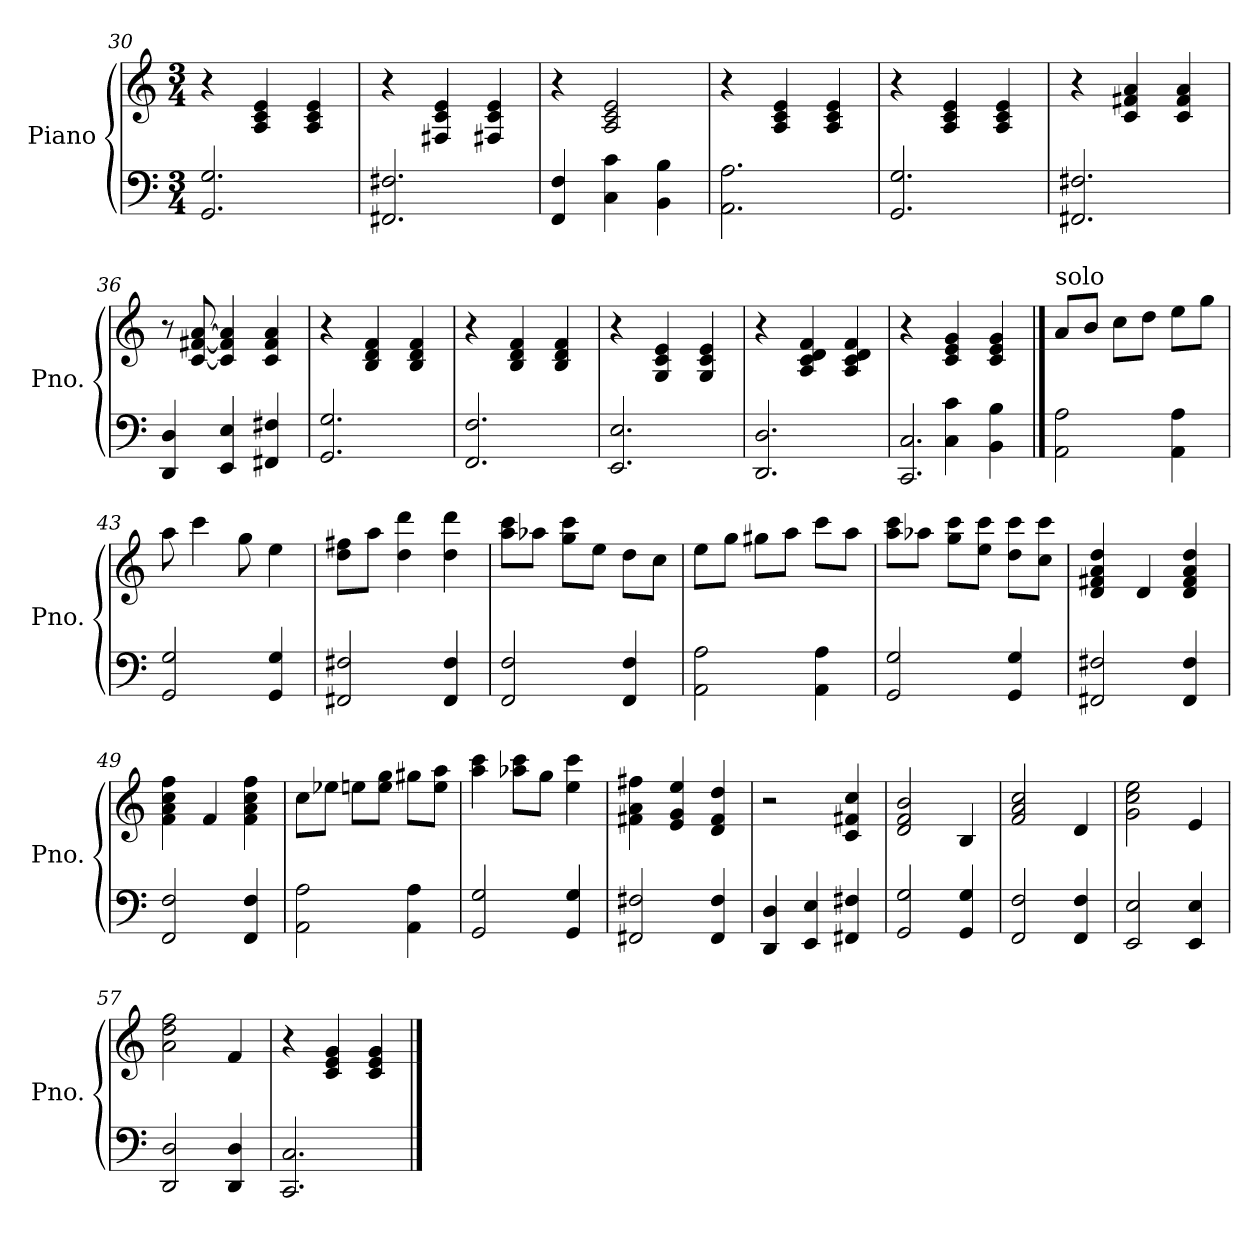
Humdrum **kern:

**kern	**kern
*part1	*part1
*staff2	*staff1
*I"Piano	*
*I'Pno.	*
*clefF4	*clefG2
*k[]	*k[]
*M3/4	*M3/4
=30	=30
2.GG/ 2.G/	4r
.	4A/ 4c/ 4e/
.	4A/ 4c/ 4e/
!!LO:LB:g=z
=31	=31
2.FF#X/ 2.F#X/	4r
.	4F#X/ 4c/ 4e/
.	4F#X/ 4c/ 4e/
=32	=32
4FF/ 4F/	4r
4C\ 4c\	2A/ 2c/ 2e/
4BB\ 4B\	.
=33	=33
2.AA\ 2.A\	4r
.	4A/ 4c/ 4e/
.	4A/ 4c/ 4e/
=34	=34
2.GG/ 2.G/	4r
.	4A/ 4c/ 4e/
.	4A/ 4c/ 4e/
=35	=35
2.FF#X/ 2.F#X/	4r
.	4c/ 4f#X/ 4a/
.	4c/ 4f#/ 4a/
=36	=36
4DD/ 4D/	8r
.	[8c/ [8f#X/ [8a/
4EE/ 4E/	4c/] 4f#/] 4a/]
4FF#X/ 4F#X/	4c/ 4f#/ 4a/
!!LO:PB:g=z
=37	=37
2.GG/ 2.G/	4r
.	4B/ 4d/ 4f/
.	4B/ 4d/ 4f/
=38	=38
2.FF/ 2.F/	4r
.	4B/ 4d/ 4f/
.	4B/ 4d/ 4f/
=39	=39
2.EE/ 2.E/	4r
.	4G/ 4c/ 4e/
.	4G/ 4c/ 4e/
=40	=40
2.DD/ 2.D/	4r
.	4A/ 4c/ 4d/ 4f/
.	4A/ 4c/ 4d/ 4f/
=41	=41
*^	*
2.CC/ 2.C/	4ryy	4r
.	4C\ 4c\	4c/ 4e/ 4g/
.	4BB\ 4B\	4c/ 4e/ 4g/
==42	==42	==42
!	!	!LO:TX:a:t=solo
*v	*v	*
2AA\ 2A\	8a/L
.	8b/J
.	8cc\L
.	8dd\J
4AA\ 4A\	8ee\L
.	8gg\J
!!LO:LB:g=z
=43	=43
2GG/ 2G/	8aa\
.	4ccc\
.	8gg\
4GG/ 4G/	4ee\
=44	=44
2FF#X/ 2F#X/	8dd\ 8ff#X\L
.	8aa\J
.	4dd\ 4ddd\
4FF#/ 4F#/	4dd\ 4ddd\
=45	=45
2FF/ 2F/	8aa\ 8ccc\L
.	8aa-X\J
.	8gg\ 8ccc\L
.	8ee\J
4FF/ 4F/	8dd\L
.	8cc\J
=46	=46
2AA\ 2A\	8ee\L
.	8gg\J
.	8gg#X\L
.	8aa\J
4AA\ 4A\	8ccc\L
.	8aa\J
!!LO:LB:g=z
=47	=47
2GG/ 2G/	8aa\ 8ccc\L
.	8aa-X\J
.	8gg\ 8ccc\L
.	8ee\ 8ccc\J
4GG/ 4G/	8dd\ 8ccc\L
.	8cc\ 8ccc\J
=48	=48
2FF#X/ 2F#X/	4d/ 4f#X/ 4a/ 4dd/
.	4d/
4FF#/ 4F#/	4d/ 4f#/ 4a/ 4dd/
=49	=49
2FF/ 2F/	4f\ 4a\ 4cc\ 4ff\
.	4f/
4FF/ 4F/	4f\ 4a\ 4cc\ 4ff\
=50	=50
2AA\ 2A\	8cc\L
.	8ee-X\J
.	8een\L
.	8ee\ 8gg\J
4AA\ 4A\	8gg#X\L
.	8ee\ 8aa\J
=51	=51
2GG/ 2G/	4aa\ 4ccc\
.	8aa-X\ 8ccc\L
.	8gg\J
4GG/ 4G/	4ee\ 4ccc\
!!LO:LB:g=z
=52	=52
2FF#X/ 2F#X/	4f#X\ 4a\ 4ff#X\
.	4e/ 4g/ 4ee/
4FF#/ 4F#/	4d/ 4f#/ 4dd/
=53	=53
4DD/ 4D/	2r
4EE/ 4E/	.
4FF#X/ 4F#X/	4c/ 4f#X/ 4cc/
=54	=54
2GG/ 2G/	2d/ 2f/ 2b/
4GG/ 4G/	4B/
=55	=55
2FF/ 2F/	2f/ 2a/ 2cc/
4FF/ 4F/	4d/
=56	=56
2EE/ 2E/	2g\ 2cc\ 2ee\
4EE/ 4E/	4e/
=57	=57
2DD/ 2D/	2a\ 2dd\ 2ff\
4DD/ 4D/	4f/
=58	=58
2.CC/ 2.C/	4r
.	4c/ 4e/ 4g/
.	4c/ 4e/ 4g/
==	==
*-	*-
